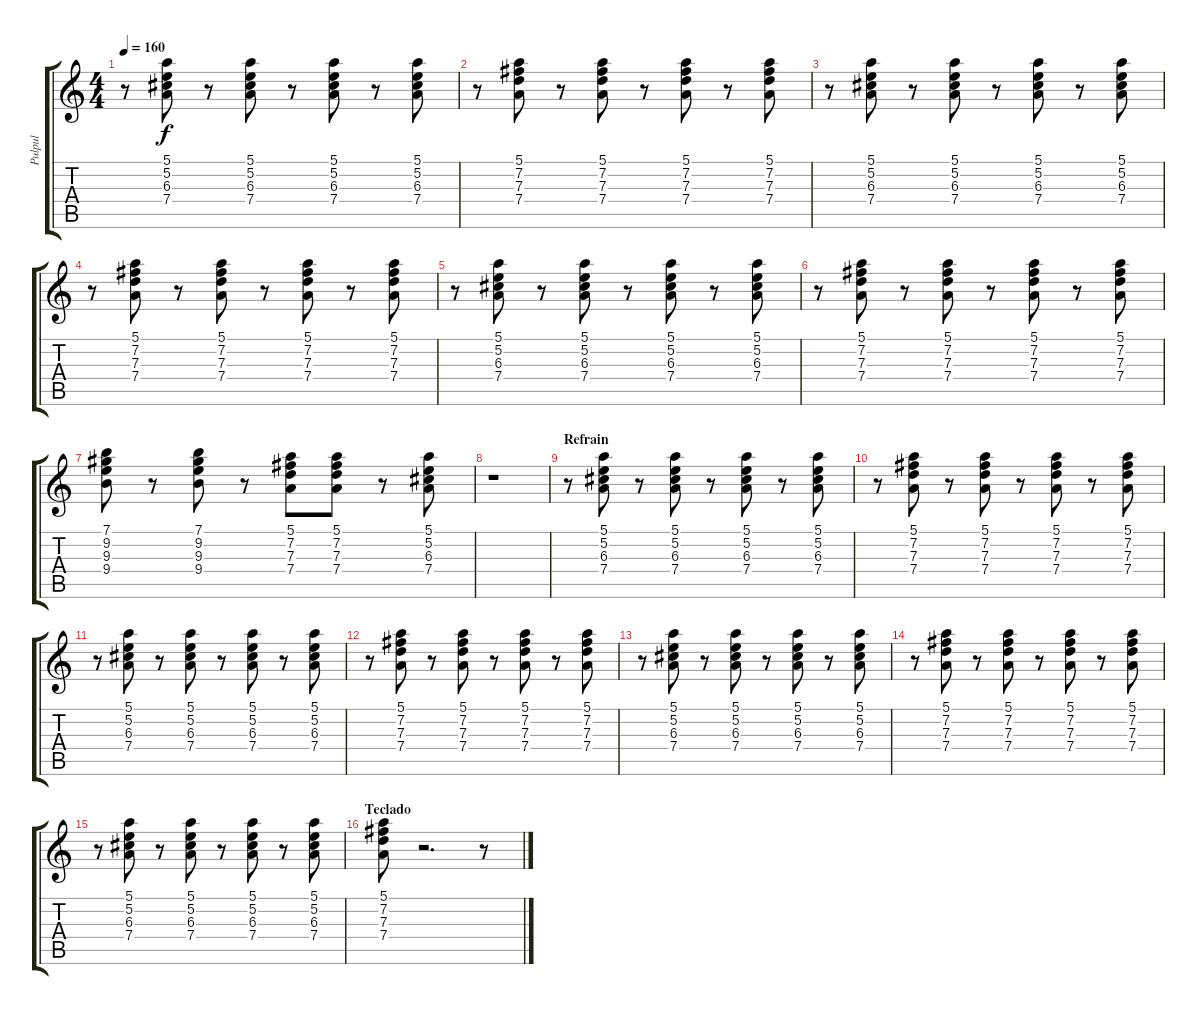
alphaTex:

\track ("Pulpul" "Pulpul") {instrument electricguitarmuted}
\staff {score tabs}
\tuning (E4 B3 G3 D3 A2 E2) {hide}
\ts (4 4)
\tempo 160
\clef g2
\ks c
r.8{dy f} (5.1 5.2 6.3 7.4).8 r.8 (5.1 5.2 6.3 7.4).8 r.8 (5.1 5.2 6.3 7.4).8 r.8 (5.1 5.2 6.3 7.4).8 |
r.8 (5.1 7.2 7.3 7.4).8 r.8 (5.1 7.2 7.3 7.4).8 r.8 (5.1 7.2 7.3 7.4).8 r.8 (5.1 7.2 7.3 7.4).8 |
r.8 (5.1 5.2 6.3 7.4).8 r.8 (5.1 5.2 6.3 7.4).8 r.8 (5.1 5.2 6.3 7.4).8 r.8 (5.1 5.2 6.3 7.4).8 |
r.8 (5.1 7.2 7.3 7.4).8 r.8 (5.1 7.2 7.3 7.4).8 r.8 (5.1 7.2 7.3 7.4).8 r.8 (5.1 7.2 7.3 7.4).8 |
r.8 (5.1 5.2 6.3 7.4).8 r.8 (5.1 5.2 6.3 7.4).8 r.8 (5.1 5.2 6.3 7.4).8 r.8 (5.1 5.2 6.3 7.4).8 |
r.8 (5.1 7.2 7.3 7.4).8 r.8 (5.1 7.2 7.3 7.4).8 r.8 (5.1 7.2 7.3 7.4).8 r.8 (5.1 7.2 7.3 7.4).8 |
(7.1 9.2 9.3 9.4).8 r.8 (7.1 9.2 9.3 9.4).8 r.8 (5.1 7.2 7.3 7.4).8 (5.1 7.2 7.3 7.4).8 r.8 (5.1 5.2 6.3 7.4).8 |
r.1 |
\section ("" "Refrain")
r.8 (5.1 5.2 6.3 7.4).8 r.8 (5.1 5.2 6.3 7.4).8 r.8 (5.1 5.2 6.3 7.4).8 r.8 (5.1 5.2 6.3 7.4).8 |
r.8 (5.1 7.2 7.3 7.4).8 r.8 (5.1 7.2 7.3 7.4).8 r.8 (5.1 7.2 7.3 7.4).8 r.8 (5.1 7.2 7.3 7.4).8 |
r.8 (5.1 5.2 6.3 7.4).8 r.8 (5.1 5.2 6.3 7.4).8 r.8 (5.1 5.2 6.3 7.4).8 r.8 (5.1 5.2 6.3 7.4).8 |
r.8 (5.1 7.2 7.3 7.4).8 r.8 (5.1 7.2 7.3 7.4).8 r.8 (5.1 7.2 7.3 7.4).8 r.8 (5.1 7.2 7.3 7.4).8 |
r.8 (5.1 5.2 6.3 7.4).8 r.8 (5.1 5.2 6.3 7.4).8 r.8 (5.1 5.2 6.3 7.4).8 r.8 (5.1 5.2 6.3 7.4).8 |
r.8 (5.1 7.2 7.3 7.4).8 r.8 (5.1 7.2 7.3 7.4).8 r.8 (5.1 7.2 7.3 7.4).8 r.8 (5.1 7.2 7.3 7.4).8 |
r.8 (5.1 5.2 6.3 7.4).8 r.8 (5.1 5.2 6.3 7.4).8 r.8 (5.1 5.2 6.3 7.4).8 r.8 (5.1 5.2 6.3 7.4).8 |
\section ("" "Teclado")
(5.1 7.2 7.3 7.4).8 r.2{d} r.8
